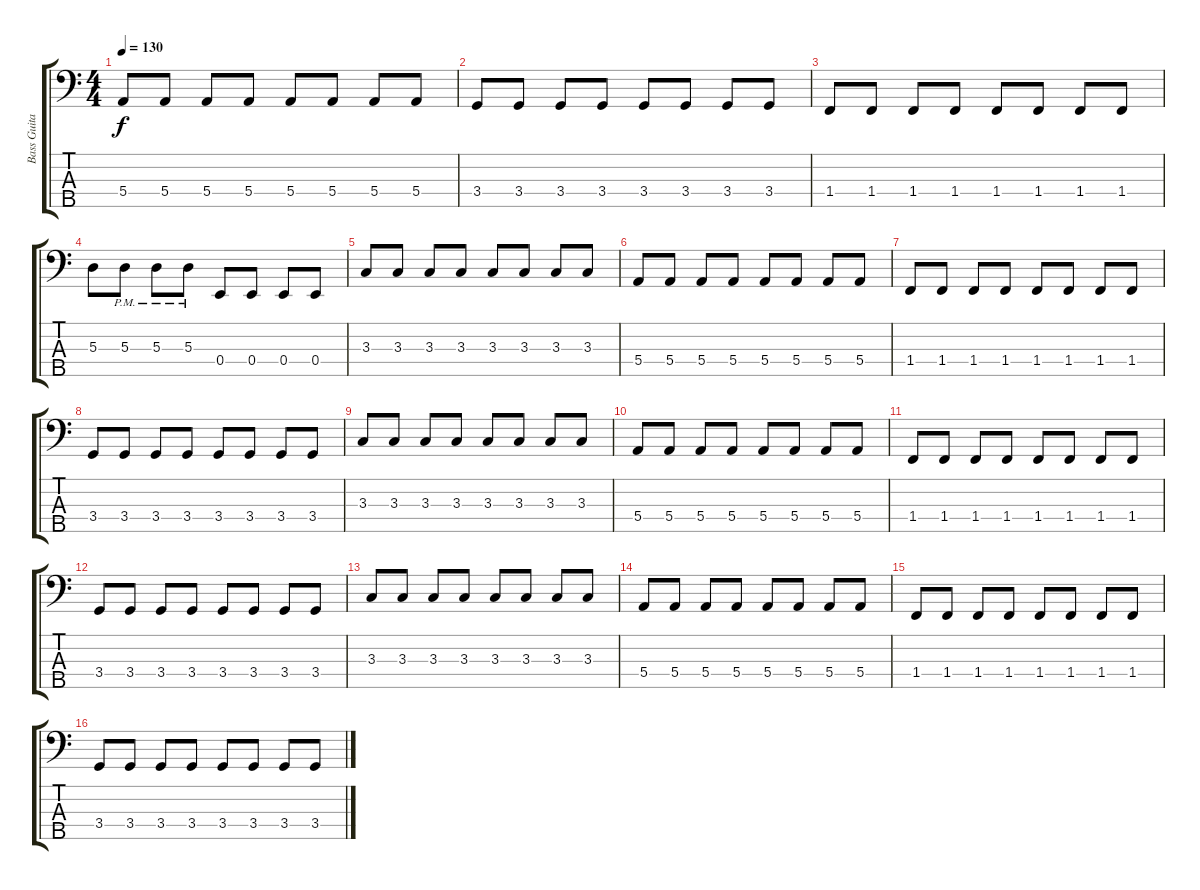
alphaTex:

\track ("Bass Guitar" "Bass Guita") {instrument electricbassfinger}
\staff {score tabs}
\tuning (G2 D2 A1 E1 B0) {hide}
\ts (4 4)
\tempo 130
\clef f4
\ks c
5.4.8{dy f} 5.4.8 5.4.8 5.4.8 5.4.8 5.4.8 5.4.8 5.4.8 |
3.4.8 3.4.8 3.4.8 3.4.8 3.4.8 3.4.8 3.4.8 3.4.8 |
1.4.8 1.4.8 1.4.8 1.4.8 1.4.8 1.4.8 1.4.8 1.4.8 |
5.3.8 5.3{pm}.8 5.3{pm}.8 5.3{pm}.8 0.4.8 0.4.8 0.4.8 0.4.8 |
3.3.8 3.3.8 3.3.8 3.3.8 3.3.8 3.3.8 3.3.8 3.3.8 |
5.4.8 5.4.8 5.4.8 5.4.8 5.4.8 5.4.8 5.4.8 5.4.8 |
1.4.8 1.4.8 1.4.8 1.4.8 1.4.8 1.4.8 1.4.8 1.4.8 |
3.4.8 3.4.8 3.4.8 3.4.8 3.4.8 3.4.8 3.4.8 3.4.8 |
3.3.8 3.3.8 3.3.8 3.3.8 3.3.8 3.3.8 3.3.8 3.3.8 |
5.4.8 5.4.8 5.4.8 5.4.8 5.4.8 5.4.8 5.4.8 5.4.8 |
1.4.8 1.4.8 1.4.8 1.4.8 1.4.8 1.4.8 1.4.8 1.4.8 |
3.4.8 3.4.8 3.4.8 3.4.8 3.4.8 3.4.8 3.4.8 3.4.8 |
3.3.8 3.3.8 3.3.8 3.3.8 3.3.8 3.3.8 3.3.8 3.3.8 |
5.4.8 5.4.8 5.4.8 5.4.8 5.4.8 5.4.8 5.4.8 5.4.8 |
1.4.8 1.4.8 1.4.8 1.4.8 1.4.8 1.4.8 1.4.8 1.4.8 |
3.4.8 3.4.8 3.4.8 3.4.8 3.4.8 3.4.8 3.4.8 3.4.8
